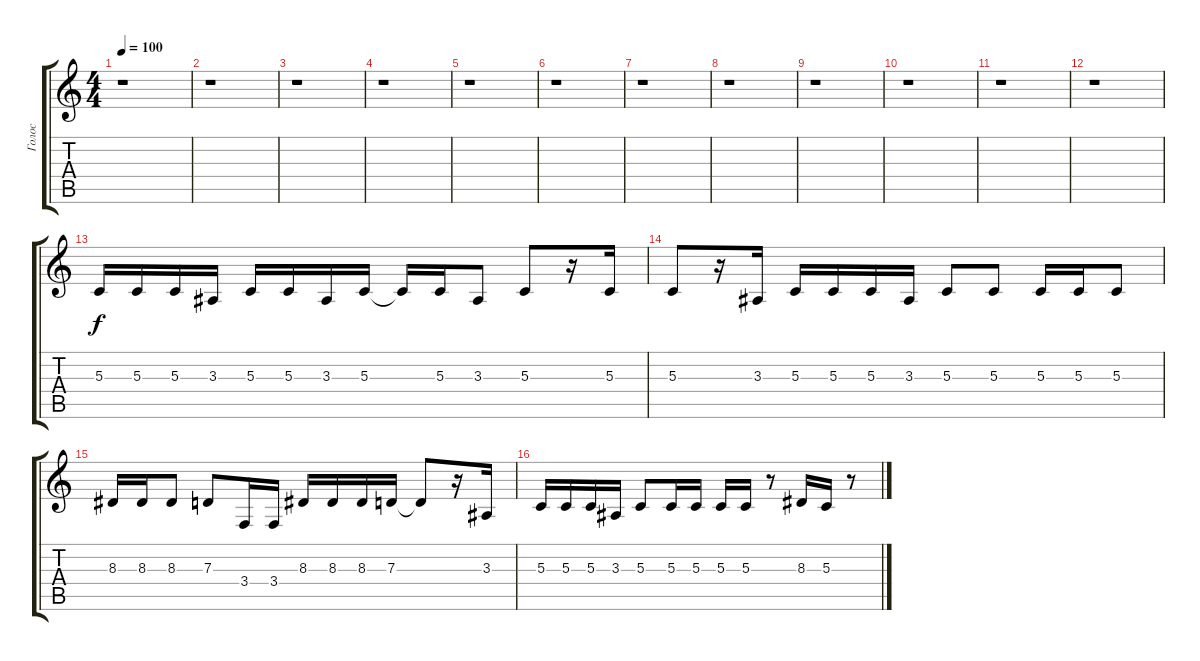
\track ("Голос" "Голос") {instrument lead8bassandlead}
\staff {score tabs}
\tuning (E4 B3 G3 D3 A2 E2) {hide}
\ts (4 4)
\tempo 100
\clef g2
\ks c
r.1{dy f instrument lead8bassandlead} |
r.1 |
r.1 |
r.1 |
r.1 |
r.1 |
r.1 |
r.1 |
r.1 |
r.1 |
r.1 |
r.1 |
5.3.16 5.3.16 5.3.16 3.3.16 5.3.16 5.3.16 3.3.16 5.3.16 5.3{t}.16 5.3.16 3.3.8 5.3.8 r.16 5.3.16 |
5.3.8 r.16 3.3.16 5.3.16 5.3.16 5.3.16 3.3.16 5.3.8 5.3.8 5.3.16 5.3.16 5.3.8 |
8.3.16 8.3.16 8.3.8 7.3.8 3.4.16 3.4.16 8.3.16 8.3.16 8.3.16 7.3.16 7.3{t}.8 r.16 3.3.16 |
5.3.16 5.3.16 5.3.16 3.3.16 5.3.8 5.3.16 5.3.16 5.3.16 5.3.16 r.8 8.3.16 5.3.16 r.8
